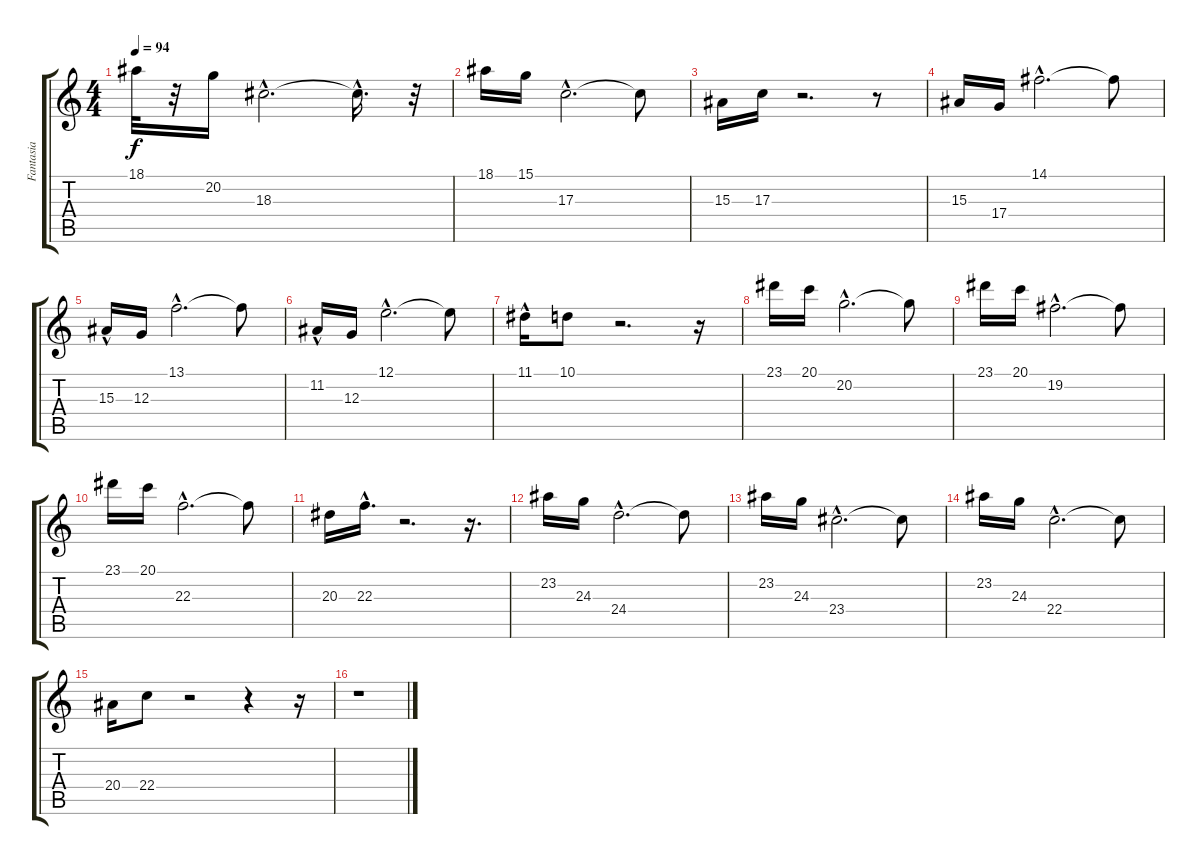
\track ("Fantasia" "Fantasia") {instrument clarinet}
\staff {score tabs}
\tuning (E4 B3 G3 D3 A2 E2) {hide}
\ts (4 4)
\tempo 94
\clef g2
\ks c
18.1.32{dy f} r.32 20.2.16 18.3{hac}.2{d} 18.3{hac t}.16{d} r.32 |
18.1.16 15.1.16 17.3{hac}.2{d} 17.3{t}.8 |
15.3.16 17.3.16 r.2{d} r.8 |
15.3.16 17.4.16 14.1{hac}.2{d} 14.1{t}.8 |
15.3{hac}.16 12.3.16 13.1{hac}.2{d} 13.1{t}.8 |
11.2{hac}.16 12.3.16 12.1{hac}.2{d} 12.1{t}.8 |
11.1{hac}.16 10.1.8 r.2{d} r.16 |
23.1.16 20.1.16 20.2{hac}.2{d} 20.2{t}.8 |
23.1.16 20.1.16 19.2{hac}.2{d} 19.2{t}.8 |
23.1.16 20.1.16 22.3{hac}.2{d} 22.3{t}.8 |
20.3.16 22.3{hac}.16{d} r.2{d} r.16{d} |
23.2.16 24.3.16 24.4{hac}.2{d} 24.4{t}.8 |
23.2.16 24.3.16 23.4{hac}.2{d} 23.4{t}.8 |
23.2.16 24.3.16 22.4{hac}.2{d} 22.4{t}.8 |
20.4.16 22.4.8 r.2 r.4 r.16 |
r.1
